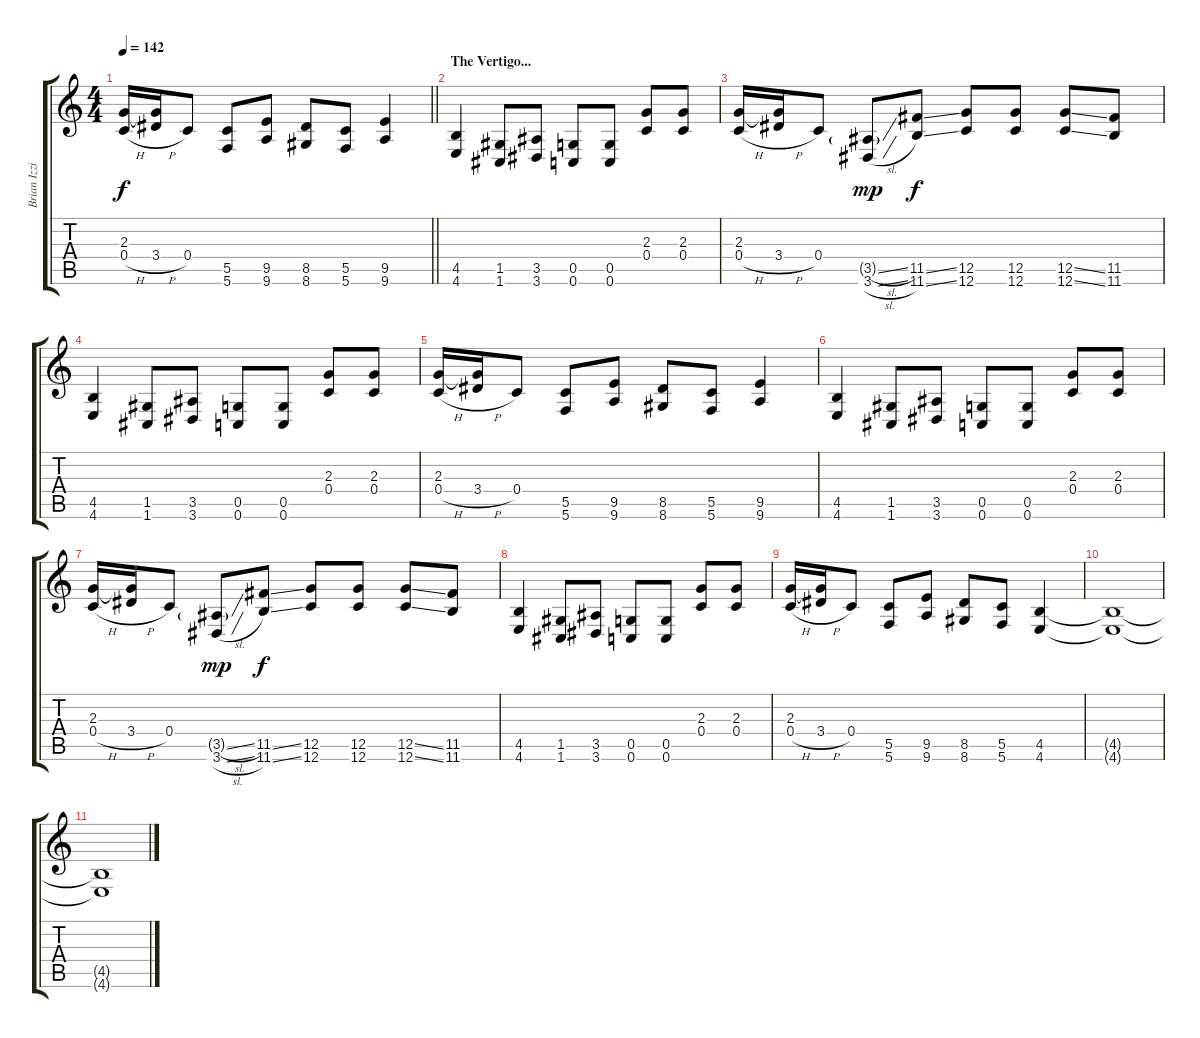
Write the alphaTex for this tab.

\track ("Brian Izzi" "Brian Izzi") {instrument distortionguitar}
\staff {score tabs}
\tuning (D4 A3 F3 C3 G2 C2) {hide}
\ts (4 4)
\tempo 142
\clef g2
\barLineRight lightlight
\ks c
(2.3 0.4{h}).16{dy f} (2.3{t} 3.4{h}).16 0.4.8 (5.5 5.6).8 (9.5 9.6).8 (8.5 8.6).8 (5.5 5.6).8 (9.5 9.6).4 |
\section ("" "The Vertigo...")
(4.5 4.6).4 (1.5 1.6).8 (3.5 3.6).8 (0.5 0.6).8 (0.5 0.6).8 (2.3 0.4).8 (2.3 0.4).8 |
(2.3 0.4{h}).16 (2.3{t} 3.4{h}).16 0.4.8 (3.5{sl g} 3.6{sl}).8{dy mp} (11.5{ss} 11.6{ss}).8{dy f} (12.5 12.6).8 (12.5 12.6).8 (12.5{ss} 12.6{ss}).8 (11.5 11.6).8 |
(4.5 4.6).4 (1.5 1.6).8 (3.5 3.6).8 (0.5 0.6).8 (0.5 0.6).8 (2.3 0.4).8 (2.3 0.4).8 |
(2.3 0.4{h}).16 (2.3{t} 3.4{h}).16 0.4.8 (5.5 5.6).8 (9.5 9.6).8 (8.5 8.6).8 (5.5 5.6).8 (9.5 9.6).4 |
(4.5 4.6).4 (1.5 1.6).8 (3.5 3.6).8 (0.5 0.6).8 (0.5 0.6).8 (2.3 0.4).8 (2.3 0.4).8 |
(2.3 0.4{h}).16 (2.3{t} 3.4{h}).16 0.4.8 (3.5{sl g} 3.6{sl}).8{dy mp} (11.5{ss} 11.6{ss}).8{dy f} (12.5 12.6).8 (12.5 12.6).8 (12.5{ss} 12.6{ss}).8 (11.5 11.6).8 |
(4.5 4.6).4 (1.5 1.6).8 (3.5 3.6).8 (0.5 0.6).8 (0.5 0.6).8 (2.3 0.4).8 (2.3 0.4).8 |
(2.3 0.4{h}).16 (2.3{t} 3.4{h}).16 0.4.8 (5.5 5.6).8 (9.5 9.6).8 (8.5 8.6).8 (5.5 5.6).8 (4.5 4.6).4 |
(4.5{t} 4.6{t}).1 |
(4.5{t} 4.6{t}).1
